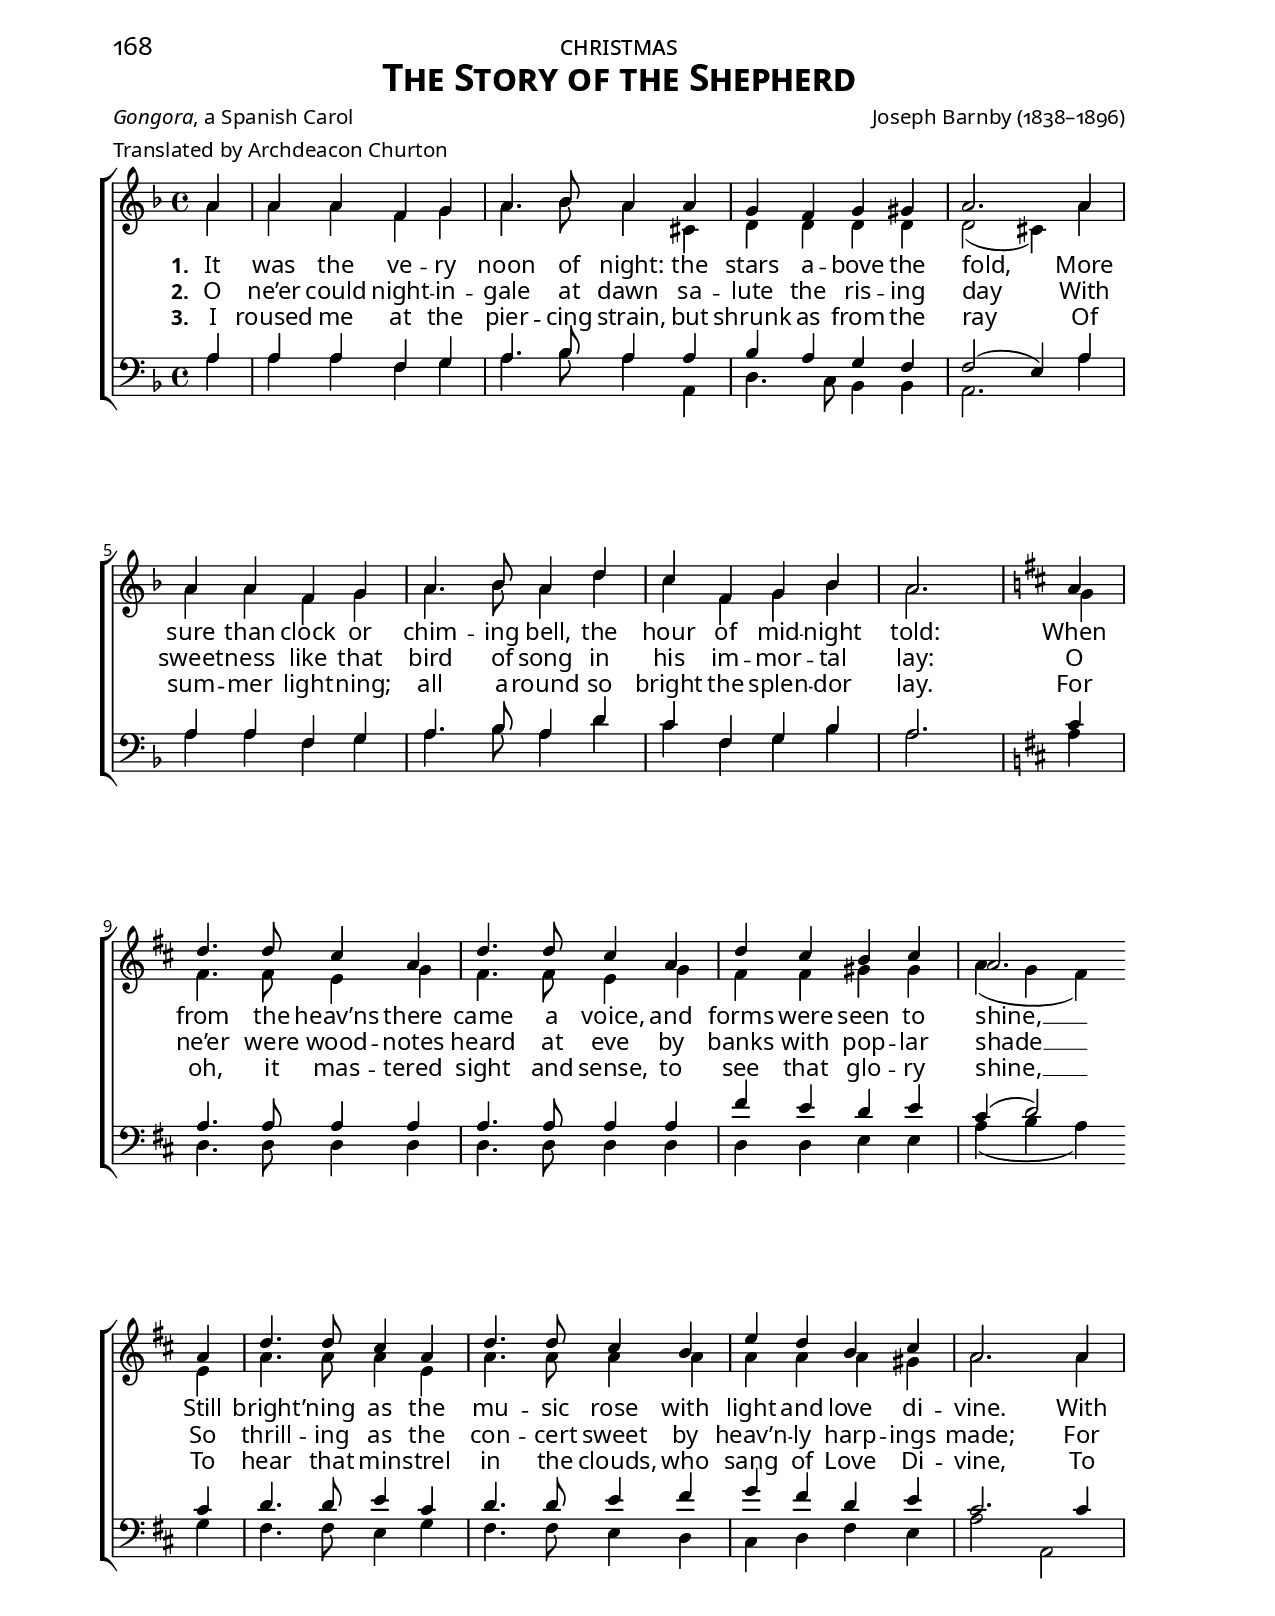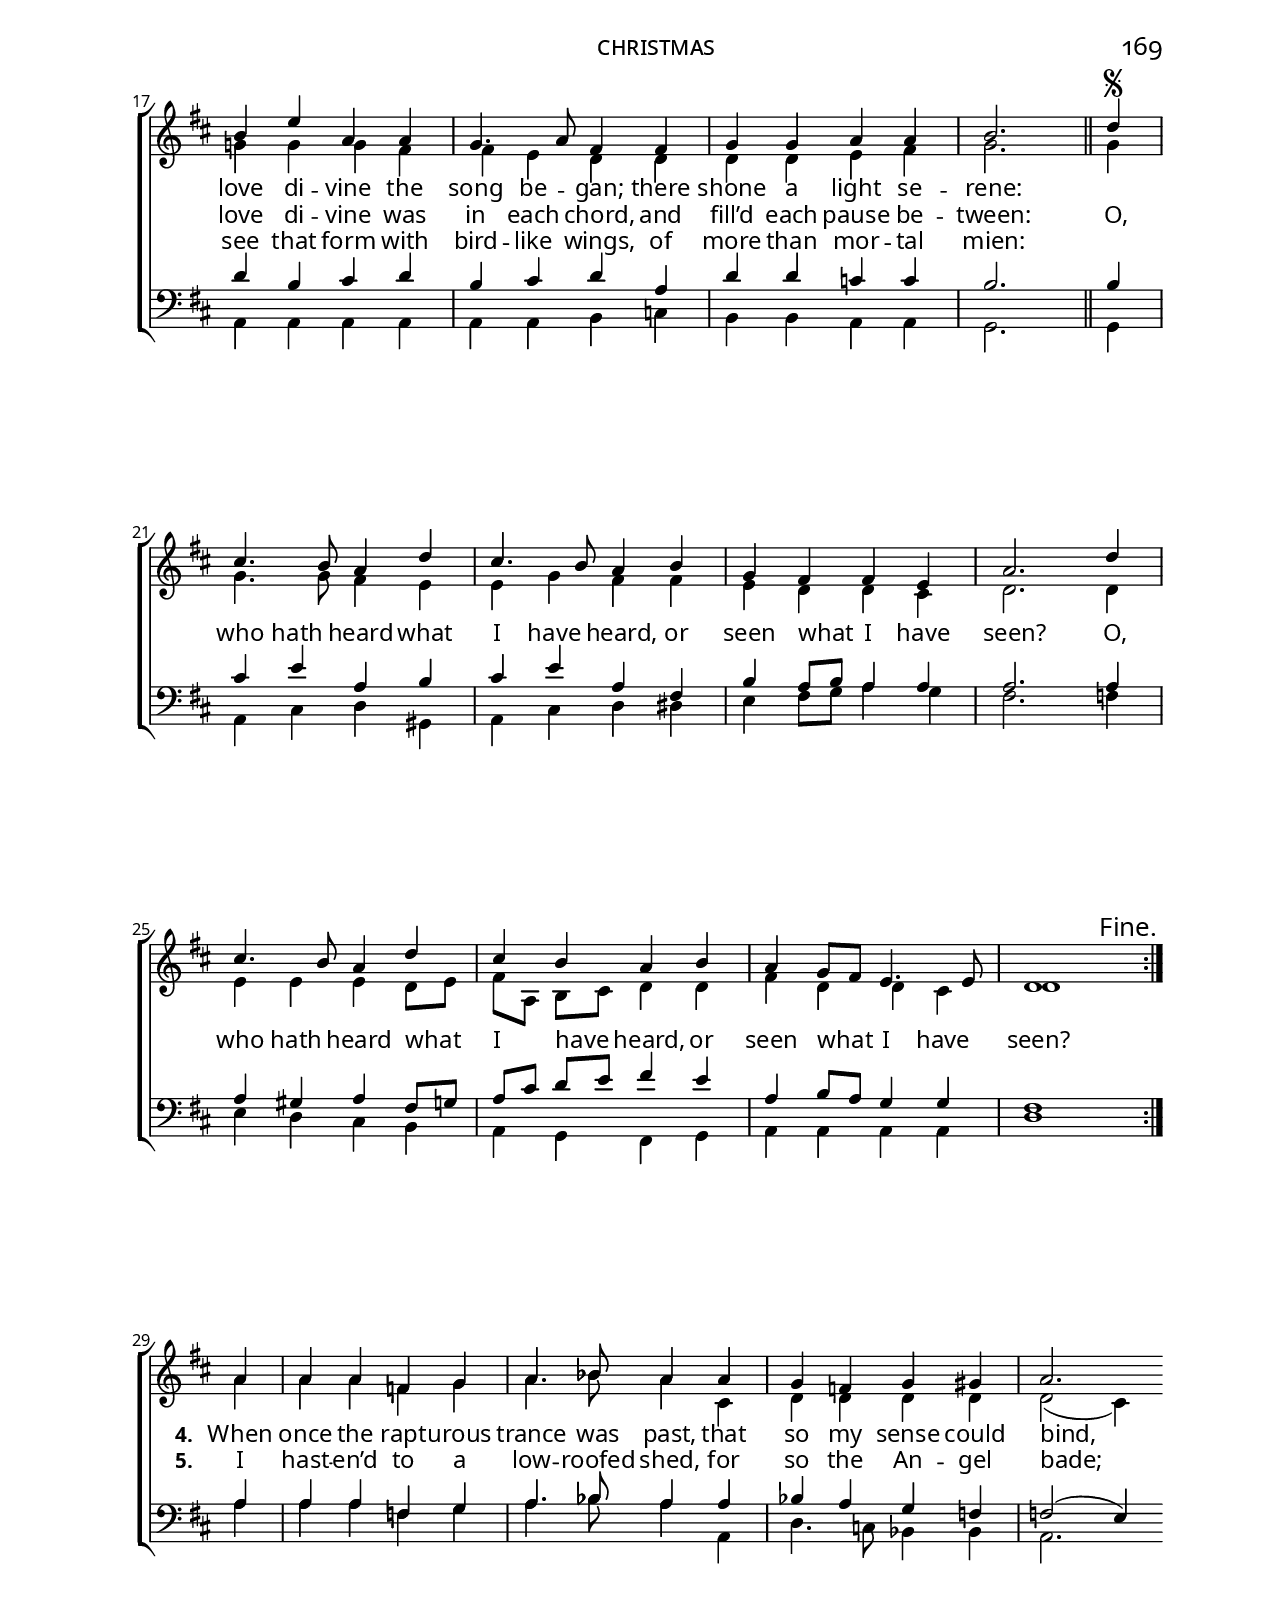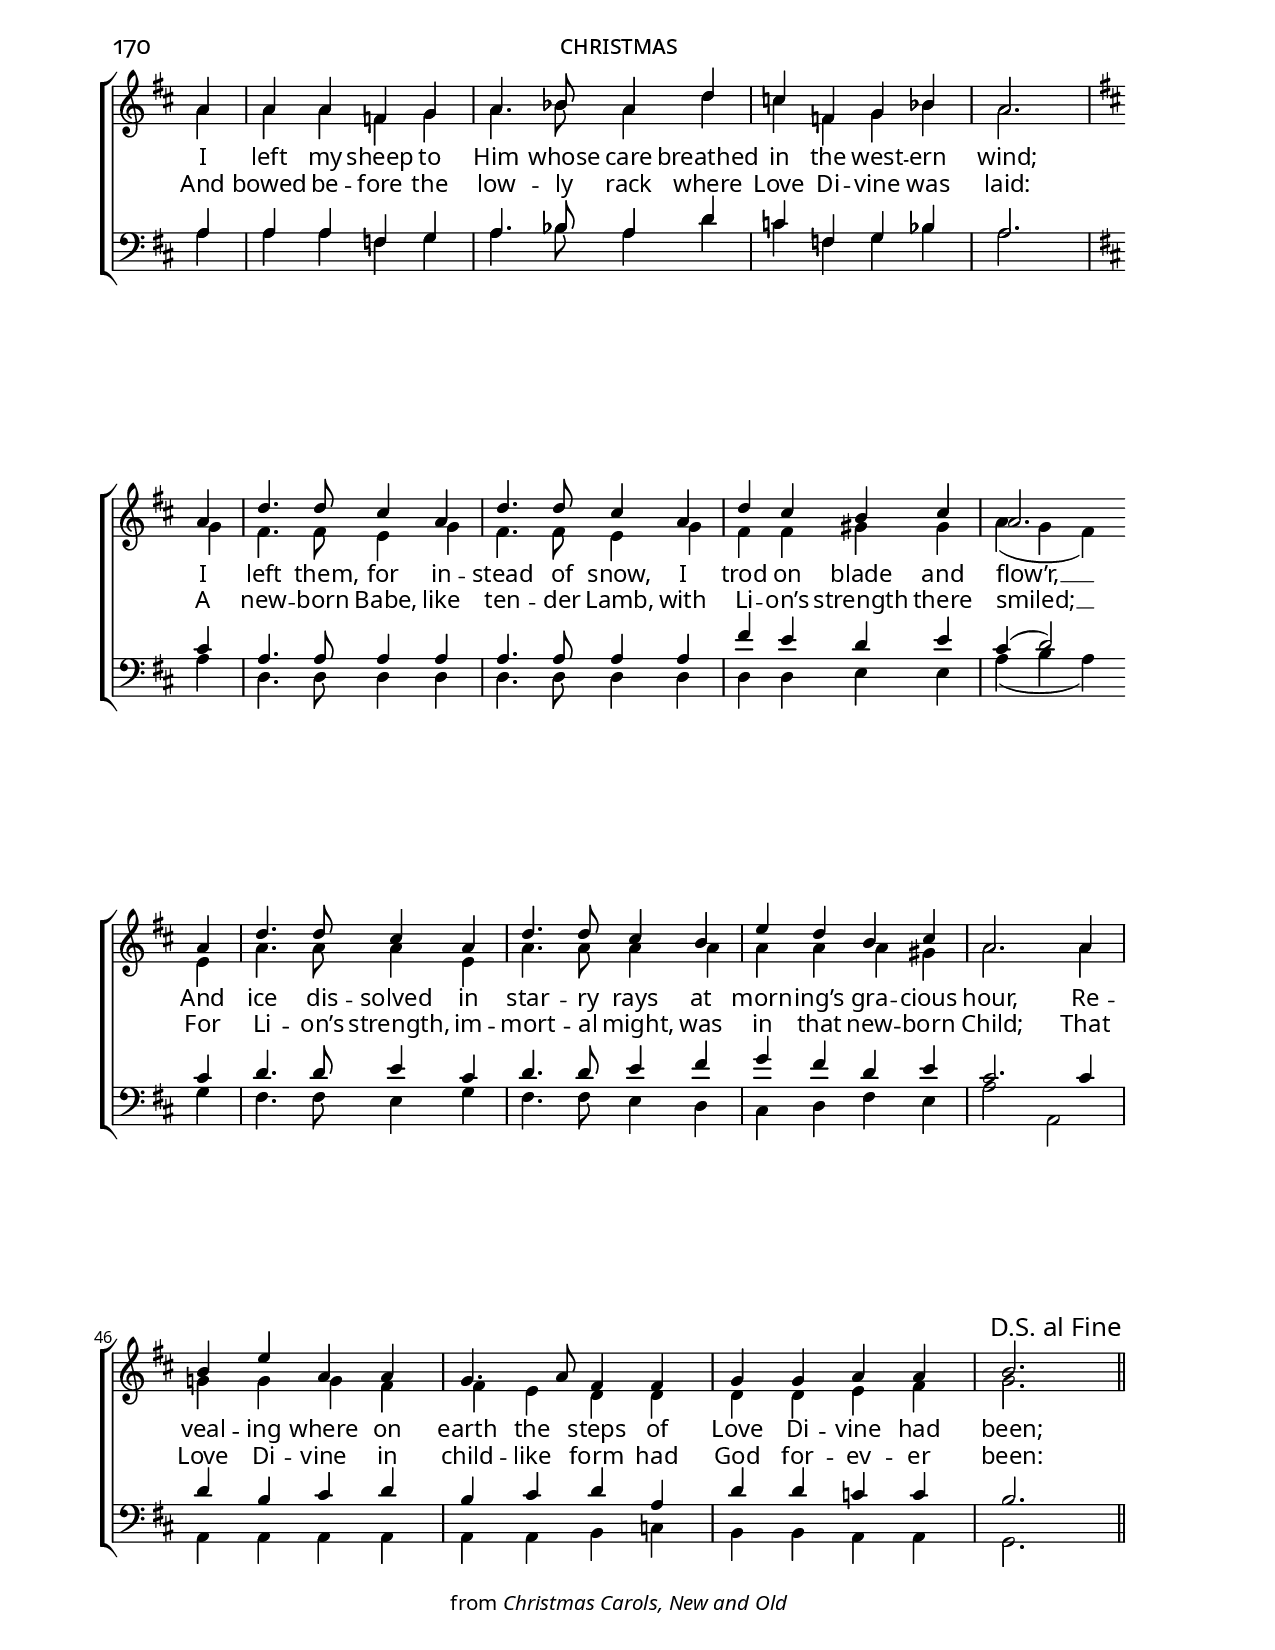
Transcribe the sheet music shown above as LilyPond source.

\version "2.24.0"
\include "util.ly"
\header {
  title = \markup{\override #'(font-name . "Garamond Premier Pro Semibold"){ \abs-fontsize #18 \smallCapsOldStyle"The Story of the Shepherd"}}
  poet = \markup\concat{\italic"Gongora" ", a Spanish Carol"}
  meter = \markup\oldStyleNum"Translated by Archdeacon Churton"
  composer = \markup\oldStyleNum"Joseph Barnby (1838–1896)"
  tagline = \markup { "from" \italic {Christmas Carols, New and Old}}
}
\paper {
  %print-all-headers = ##t
  paper-height = 11\in
  paper-width = 8.5\in
  indent = 0\in
  %system-system-spacing = #'((basic-distance . 10) (padding . 0))
  system-system-spacing =
    #'((basic-distance . 0)
       (minimum-distance . 0)
       (padding . -2)
       (stretchability . 100))
  ragged-last-bottom = ##f
  ragged-bottom = ##f
  two-sided = ##t
  inner-margin = 1\in
  outer-margin = 0.75\in
  top-margin = 0.26\in
  bottom-margin = 0.25\in
  first-page-number = #168
  print-first-page-number = ##t
  headerLine = \markup{\override #'(font-name . "Garamond Premier Pro") \smallCapsOldStyle"christmas"}
  oddHeaderMarkup = \markup\fill-line{
     \override #'(font-name . "Garamond Premier Pro")\abs-fontsize #12.5
     \combine 
        \fill-line{"" \if \should-print-page-number
        \oldStylePageNum""
        }
        \fill-line{\headerLine}
  }
  evenHeaderMarkup = \markup {
     \override #'(font-name . "Garamond Premier Pro")\abs-fontsize #12.5
     \combine
        \if \should-print-page-number
        \oldStylePageNum""
        \fill-line{\headerLine}
  }
}
#(set-global-staff-size 18) \paper{ #(define fonts (make-pango-font-tree "Garamond Premier Pro" "Garamond Premier Pro" "Garamond Premier Pro" (/ 18 20))) }
global = {
  \key f \major
  \time 4/4
  \autoBeamOff
}

sopMusic = \relative c' {
  \partial 4 a'4 |
  a a f g |
  a4. bes8 a4 a |
  g f g gis |
  a2. \bar"" a4 |
  
  a a f g |
  a4. bes8 a4 d |
  c f, g bes |
  a2. \bar "|" \key d\major a4 |
  d4. d8 cis4 a |
  
  d4. d8 cis4 a |
  d cis b cis |
  a2. \bar"" a4 |
  d4. d8 cis4 a |
  d4. d8 cis4 b |
  
  e4 d b cis |
  a2. \bar"" a4 |
  b e a, a |
  g4. a8 fis4 fis |
  g g a a |
  
  b2. \bar"||" d4\segno |
  cis4. b8 a4 d |
  cis4. b8 a4 b |
  g fis fis e |
  
  a2. \bar"" d4 |
  cis4. b8 a4 d |
  cis b a b |
  a g8[ fis] e4. e8 |
  d1 \bar ":|." \break
  \once \override Score.RehearsalMark.break-visibility = #end-of-line-visible
  \once \override Score.RehearsalMark.self-alignment-X = #RIGHT
  \mark "Fine."
  
  
  
  
  \partial 4 a'4 |
  a a f g |
  a4. bes8 a4 a |
  g f g gis |
  a2. \bar"" a4 |
  
  a a f g |
  a4. bes8 a4 d |
  c f, g bes |
  a2. \bar "|"\break \key d\major a4 |
  d4. d8 cis4 a |
  
  d4. d8 cis4 a |
  d cis b cis |
  a2. \bar"" a4 |
  d4. d8 cis4 a |
  d4. d8 cis4 b |
  
  e4 d b cis |
  a2. a4 |
  b e a, a |
  g4. a8 fis4 fis |
  g g a a |
  
  b2. \bar"||"
  \once \override Score.RehearsalMark.break-visibility = #end-of-line-visible
  \once \override Score.RehearsalMark.self-alignment-X = #RIGHT
  \mark "D.S. al Fine"
}
sopWords = \lyricmode {
  
}

altoMusic = \relative c' {
  a'4 |
  a a f g |
  a4. bes8 a4 cis, |
  d d d d |
  d2( cis4) a' |
  
  a a f g |
  a4. bes8 a4 d |
  c f, g bes |
  a2. g4 |
  fis4. fis8 e4 g |
  
  fis4. fis8 e4 g |
  fis fis gis gis |
  a( g fis) e |
  a4. a8 a4 e |
  a4. a8 a4 a |
  
  a a a gis |
  a2. a4 |
  g! g g fis |
  fis e d d |
  d d e fis |
  
  g2. g4 |
  g4. g8 fis4 e |
  e g fis fis |
  e d d cis |
  
  d2. d4 |
  e e e d8[ e] |
  fis[ a,] b[ cis] d4 d |
  fis d d cis |
  d1 |
  
  
  
  
  a'4 |
  a a f g |
  a4. bes8 a4 cis, |
  d d d d |
  d2( cis4) a' |
  
  a a f g |
  a4. bes8 a4 d |
  c f, g bes |
  a2. g4 |
  fis4. fis8 e4 g |
  
  fis4. fis8 e4 g |
  fis fis gis gis |
  a( g fis) e |
  a4. a8 a4 e |
  a4. a8 a4 a |
  
  a a a gis |
  a2. a4 |
  g! g g fis |
  fis e d d |
  d d e fis |
  
  g2.
}
dropLyrics = {
  \dropLyricsXI
}
altoWords = \lyricmode {
  \dropLyrics
  \set stanza = #"1. "
  It was the ve -- ry noon of night: the stars a -- bove the fold,
  More sure than clock or chim -- ing bell, the hour of mid -- night told:
  When from the heav’ns there came a voice, and forms were seen \set associatedVoice = "basses" to shine, __
  \unset associatedVoice
  Still bright -- ’ning as the mu -- sic rose with light and love di -- vine.
  With love di -- vine the song be -- gan; there shone a light se -- rene:
  
  
  
  \repeat unfold 28 \skip1
  \set stanza = #"4. "
  When once the rapt -- urous trance was past, that so my sense could bind,
  I left my sheep to Him whose care breathed in the west -- ern wind;
  I left them, for in -- stead of snow, I trod on blade \set associatedVoice = "basses" and flow’r, __
  \unset associatedVoice
  And ice dis -- solved in star -- ry rays at morn -- ing’s gra -- cious hour,
  Re -- veal -- ing where on earth the steps of Love Di -- vine had been;
}
altoWordsII = \lyricmode {
  \dropLyrics
%\markup\italic
  \set stanza = #"2. "
  O ne’er could night -- in -- gale at dawn sa -- lute the ris -- ing day
  With sweet -- ness like that bird of song in his im -- mor -- tal lay:
  O ne’er were wood -- notes heard at eve by banks with pop -- \set associatedVoice = "basses" lar shade __
  \unset associatedVoice
  So thrill -- ing as the con -- cert sweet by heav’n -- ly harp -- ings made;
  
  For love di -- vine was in each chord, and fill’d each pause be -- tween:  
  
  O, who hath heard what I have heard, or seen what I have seen?
  O, who hath heard what I have heard, or seen what I have seen?
  
  \set stanza = #"5. "
  I hast -- en’d to a low -- roofed shed, for so the An -- gel bade;
  And bowed be -- fore the low -- ly rack where Love Di -- vine was laid:
  A new -- born Babe, like ten -- der Lamb, with Li -- on’s strength \set associatedVoice = "basses" there smiled; __
  \unset associatedVoice
  For Li -- on’s strength, im -- mort -- al might, was in that new -- born Child;
  That Love Di -- vine in child -- like form had God for -- ev -- er been:
}
altoWordsIII = \lyricmode {
  \dropLyrics
  \set stanza = #"3. "
  I roused me at the pier -- cing strain, but shrunk as from the ray
  Of sum -- mer light -- ning; all a -- round so bright the splen -- dor lay.
  For oh, it mas -- tered sight and sense, to see that glo -- \set associatedVoice = "basses" ry shine, __
  \unset associatedVoice
  To hear that min -- strel in the clouds, who sang of Love Di -- vine,
  To see that form with bird -- like wings, of more than mor -- tal mien:
  
  
}
altoWordsIV = \lyricmode {
}
altoWordsV = \lyricmode {
}
altoWordsVI = \lyricmode {
  \set stanza = #"6. "
  \set ignoreMelismata = ##t
}
tenorMusic = \relative c' {
  a4 |
  a a f g |
  a4. bes8 a4 a |
  bes a g f |
  f2( e4) a |
  
  a a f g |
  a4. bes8 a4 d |
  c f, g bes |
  a2. \key d\major cis4 |
  a4. a8 a4 a |
  
  a4. a8 a4 a |
  fis' e d e |
  cis( d2) cis4 |
  d4. d8 e4 cis |
  d4. d8 e4 fis |
  
  g fis d e |
  cis2. cis4 |
  d b cis d |
  b cis d a |
  d d c c |
  
  b2. b4 |
  cis4 e a, b |
  cis e a, fis |
  b a8[ b] a4 a |
  
  a2. a4 |
  a gis a fis8[ g] |
  a[ cis] d[ e] fis4 e |
  a, b8[ a] g4 g |
  fis1 |
  
  
  
  
  a4 |
  a a f g |
  a4. bes8 a4 a |
  bes a g f |
  f2( e4) a |
  
  a a f g |
  a4. bes8 a4 d |
  c f, g bes |
  a2. \key d\major cis4 |
  a4. a8 a4 a |
  
  a4. a8 a4 a |
  fis' e d e |
  cis( d2) cis4 |
  d4. d8 e4 cis |
  d4. d8 e4 fis |
  
  g fis d e |
  cis2. cis4 |
  d b cis d |
  b cis d a |
  d d c c |
  
  b2.
}
tenorWords = \lyricmode {

}

bassMusic = \relative c {
  a'4 |
  a a f g |
  a4. bes8 a4 a, |
  d4. c8 bes4 bes |
  a2. a'4 |
  
  a a f g |
  a4. bes8 a4 d |
  c f, g bes |
  a2. \key d\major a4 |
  d,4. d8 d4 d |
  
  d4. d8 d4 d |
  d d e e |
  a( b a) g |
  fis4. fis8 e4 g |
  fis4. fis8 e4 d |
  
  cis4 d fis e |
  a2 a, |
  a4 a a a |
  a a b c |
  b b a a |
  
  g2. g4 |
  a cis d gis, |
  a cis d dis |
  e fis8[ g] a4 g |
  
  fis2. f4 |
  e d cis b |
  a g fis g |
  a a a a |
  d1 |
  
  
  
  
  a'4 |
  a a f g |
  a4. bes8 a4 a, |
  d4. c8 bes4 bes |
  a2. a'4 |
  
  a a f g |
  a4. bes8 a4 d |
  c f, g bes |
  a2. \key d\major a4 |
  d,4. d8 d4 d |
  
  d4. d8 d4 d |
  d d e e |
  a( b a) g |
  fis4. fis8 e4 g |
  fis4. fis8 e4 d |
  
  cis4 d fis e |
  a2 a, |
  a4 a a a |
  a a b c |
  b b a a |
  
  g2.
}
bassWords = \lyricmode {

}

pianoRH = \relative c' {
  
}
pianoLH = \relative c' {
  
}

\score {
  <<
   \new ChoirStaff <<
%    \new Lyrics = sopranos \with { \override VerticalAxisGroup.nonstaff-relatedstaff-spacing = #'((basic-distance . 1)) }
    \new Staff = women <<
      \new Voice = "sopranos" { \voiceOne << \global \sopMusic >> }
      \new Voice = "altos" { \voiceTwo << \global \altoMusic >> }
    >>
    \new Staff = men <<
      \clef bass
      \new Voice = "tenors" { \voiceOne << \global \tenorMusic >> }
      \new Voice = "basses" { \voiceTwo << \global \bassMusic >> }
    >>
    \new Lyrics \with { alignAboveContext = #"women" \override VerticalAxisGroup.nonstaff-relatedstaff-spacing = #'((basic-distance . 1))} \lyricsto "sopranos" \sopWords
     \new Lyrics = "altosVI"  \with { alignBelowContext = #"women" \override VerticalAxisGroup.nonstaff-relatedstaff-spacing = #'((basic-distance . 1))} \lyricsto "tenors" \altoWordsVI
    \new Lyrics = "altosV"  \with { alignBelowContext = #"women" \override VerticalAxisGroup.nonstaff-relatedstaff-spacing = #'((basic-distance . 1))} \lyricsto "tenors" \altoWordsV
    \new Lyrics = "altosIV"  \with { alignBelowContext = #"women" \override VerticalAxisGroup.nonstaff-relatedstaff-spacing = #'((basic-distance . 1))} \lyricsto "tenors" \altoWordsIV
    \new Lyrics = "altosIII"  \with { alignBelowContext = #"women" \override VerticalAxisGroup.nonstaff-relatedstaff-spacing = #'((basic-distance . 1))} \lyricsto "tenors" \altoWordsIII
    \new Lyrics = "altosII"  \with { alignBelowContext = #"women" \override VerticalAxisGroup.nonstaff-relatedstaff-spacing = #'((basic-distance . 1))} \lyricsto "tenors" \altoWordsII
    \new Lyrics = "altos"  \with { alignBelowContext = #"women" \override VerticalAxisGroup.nonstaff-relatedstaff-spacing = #'((padding . -0.9))} \lyricsto "tenors" \altoWords
   \new Lyrics \with { alignAboveContext = #"men" \override VerticalAxisGroup.nonstaff-relatedstaff-spacing = #'((basic-distance . 1)) } \lyricsto "tenors" \tenorWords
    \new Lyrics \with { alignBelowContext = #"men" \override VerticalAxisGroup.nonstaff-relatedstaff-spacing = #'((basic-distance . 1)) } \lyricsto "basses" \bassWords
  >>
%    \new PianoStaff << \new Staff { \new Voice { \pianoRH } } \new Staff { \clef "bass" \pianoLH } >>
  >>
  \layout {
  \context {
    \Lyrics
    \override LyricText.font-size = #1.3
  }
    \context {
      \Score
      %\override SpacingSpanner.base-shortest-duration = #(ly:make-moment 1/8)
      %\override SpacingSpanner.common-shortest-duration = #(ly:make-moment 1/4)
    }
    \context {
      % Remove all empty staves
      % \Staff \RemoveEmptyStaves \override VerticalAxisGroup.remove-first = ##t
    }
    \context {
      \Lyrics
      \override LyricText.X-offset = #center-on-word
    }
  }
}

